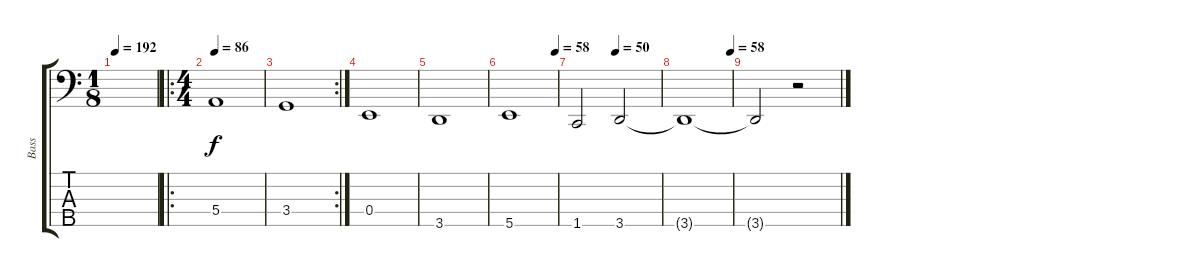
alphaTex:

\track ("Bass" "Bass") {instrument electricbasspick}
\staff {score tabs}
\tuning (G2 D2 A1 E1 B0) {hide}
\ts (1 8)
\tempo 192
\tempo 86
\tempo 192
\clef f4
\ks c
|
\ro
\ts (4 4)
\tempo 86
5.4.1 |
\rc 2
3.4.1 |
0.4.1 |
3.5.1 |
\tempo (58 0.96875)
5.5.1 |
\tempo (50 0.46875)
1.5.2 3.5.2{volume 0} |
\tempo (58 0.984375)
3.5{t}.1 |
3.5{t}.2 r.2
